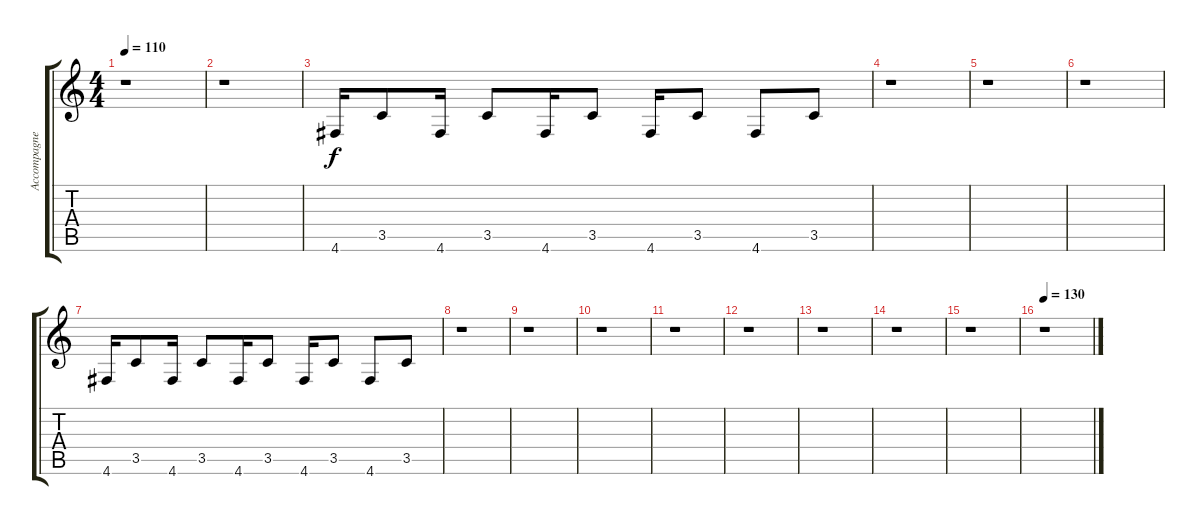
\track ("Accompagnement" "Accompagne") {instrument distortionguitar}
\staff {score tabs}
\tuning (E4 B3 G3 D3 A2 D2) {hide}
\ts (4 4)
\tempo 110
\clef g2
\ks c
r.1{dy f} |
r.1 |
4.6.16 3.5.8 4.6.16 3.5.8 4.6.16 3.5.8 4.6.16 3.5.8 4.6.8 3.5.8 |
r.1 |
r.1 |
r.1 |
4.6.16 3.5.8 4.6.16 3.5.8 4.6.16 3.5.8 4.6.16 3.5.8 4.6.8 3.5.8 |
r.1 |
r.1 |
r.1 |
r.1 |
r.1 |
r.1 |
r.1 |
r.1 |
\tempo 130
r.1
